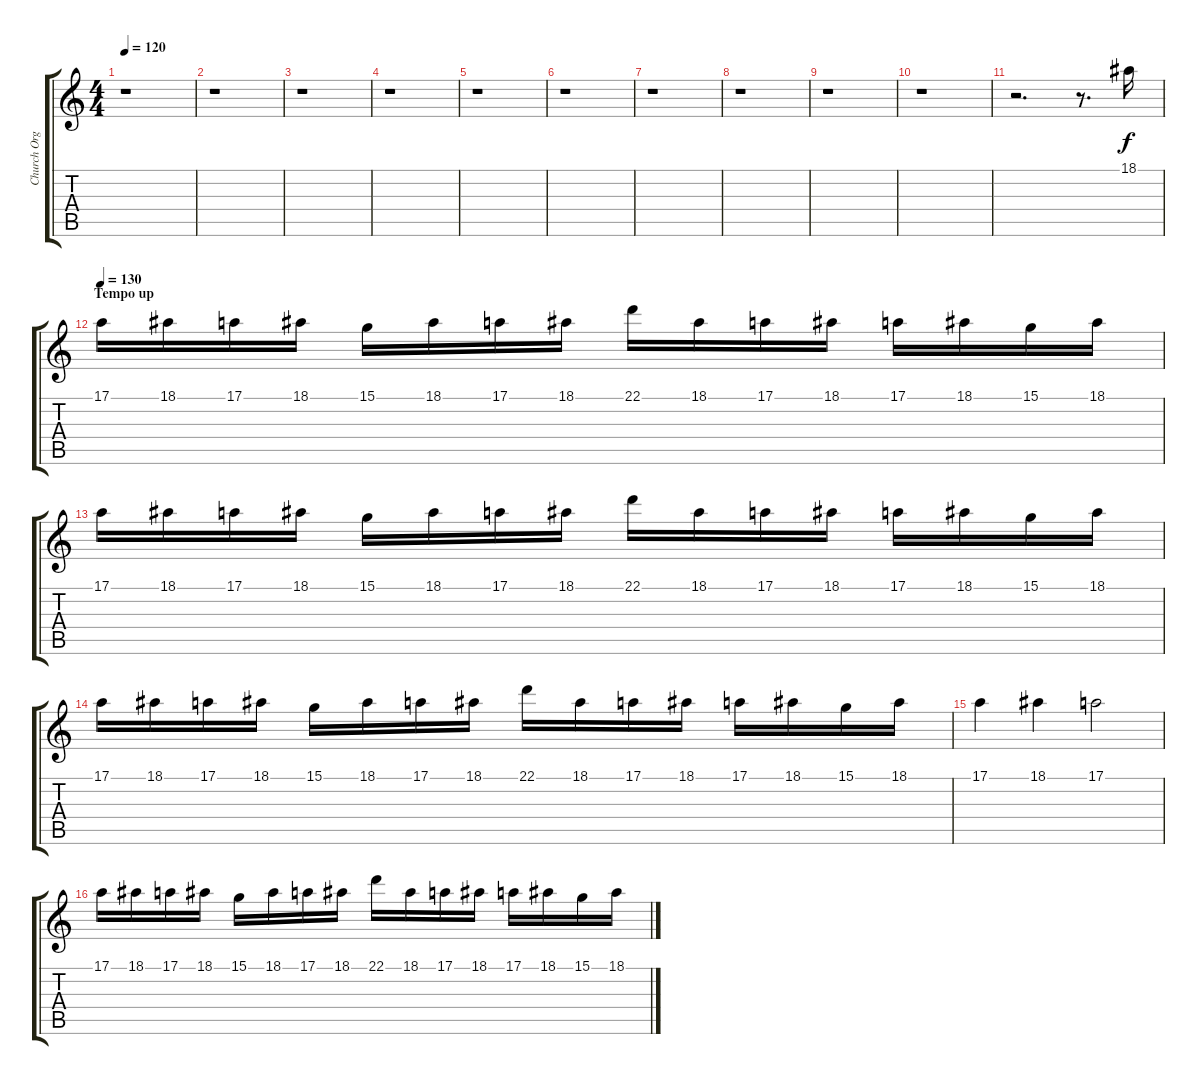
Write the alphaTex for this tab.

\track ("Church Organ" "Church Org") {instrument churchorgan}
\staff {score tabs}
\tuning (E4 B3 G3 D3 A2 E2) {hide}
\ts (4 4)
\tempo 120
\clef g2
\ks c
r.1{dy f} |
r.1 |
r.1 |
r.1 |
r.1 |
r.1 |
r.1 |
r.1 |
r.1 |
r.1 |
r.2{d} r.8{d} 18.1.16 |
\section ("" "Tempo up")
\tempo 130
17.1.16 18.1.16 17.1.16 18.1.16 15.1.16 18.1.16 17.1.16 18.1.16 22.1.16 18.1.16 17.1.16 18.1.16 17.1.16 18.1.16 15.1.16 18.1.16 |
17.1.16 18.1.16 17.1.16 18.1.16 15.1.16 18.1.16 17.1.16 18.1.16 22.1.16 18.1.16 17.1.16 18.1.16 17.1.16 18.1.16 15.1.16 18.1.16 |
17.1.16 18.1.16 17.1.16 18.1.16 15.1.16 18.1.16 17.1.16 18.1.16 22.1.16 18.1.16 17.1.16 18.1.16 17.1.16 18.1.16 15.1.16 18.1.16 |
17.1.4 18.1.4 17.1.2 |
17.1.16 18.1.16 17.1.16 18.1.16 15.1.16 18.1.16 17.1.16 18.1.16 22.1.16 18.1.16 17.1.16 18.1.16 17.1.16 18.1.16 15.1.16 18.1.16
